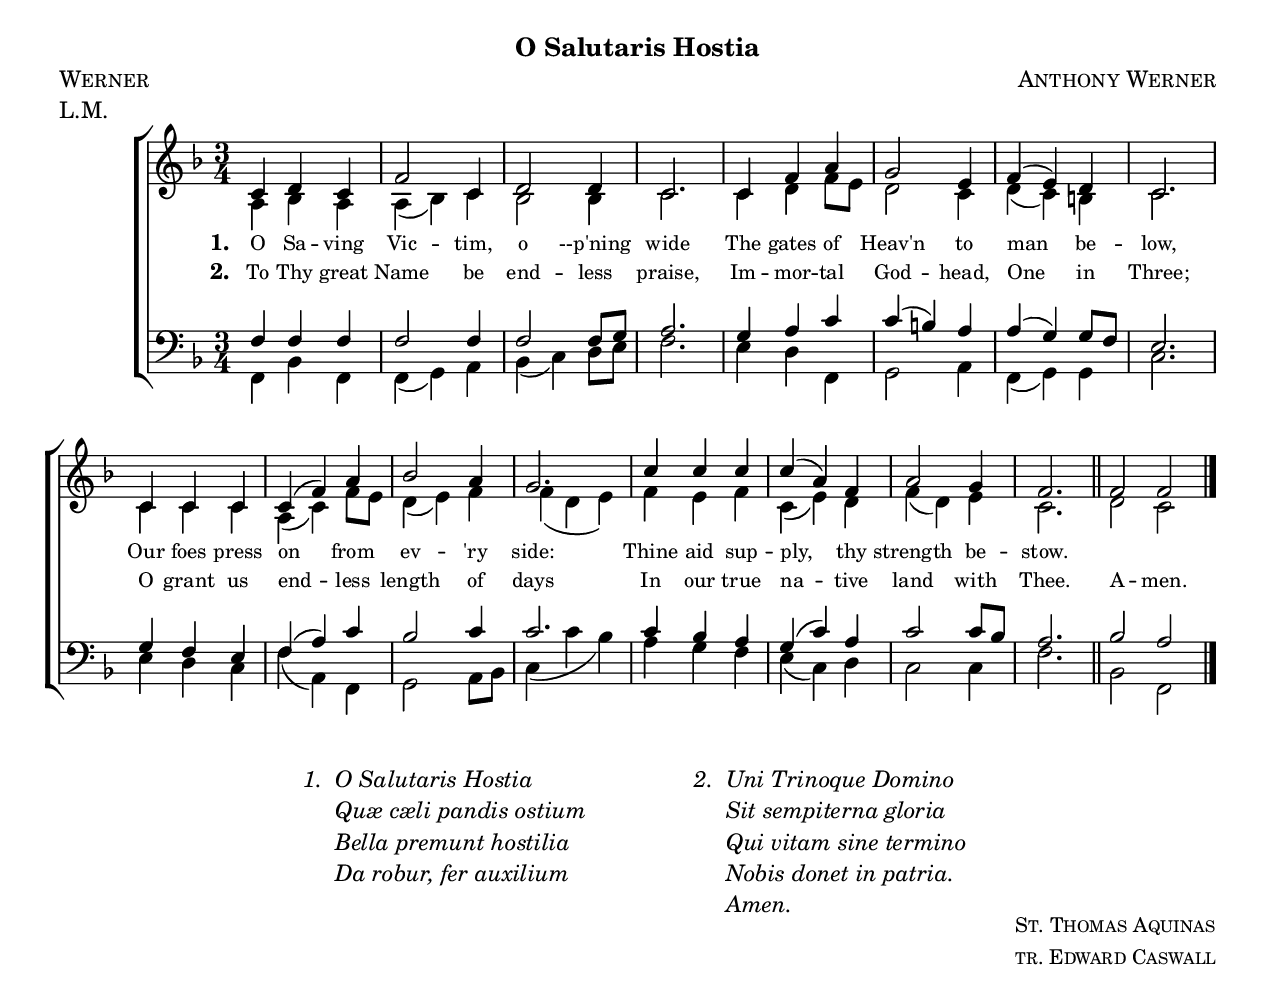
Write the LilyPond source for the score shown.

% Version 1.20
% Last edit: March 24, 2006
% The music and words produced by this source code are believed
% to be in the public domain in the United States. The source
% code itself is covered by the Creative Commons Attribution-
% NonCommercial license, 
% http://creativecommons.org/licenses/by-nc/2.5/
% Attribution: Geoff Horton

\version "2.8.0"
\include "english.ly"

#(set-default-paper-size "letter")
#(set-global-staff-size 20)

title = "O Salutaris Hostia"
poet = "St. Thomas Aquinas"
composer = "Anthony Werner"
translator = "tr. Edward Caswall"
meter = "L.M."
piece = "Werner"
arranger = ""

melody = \relative c' {
  \key f \major
  \time 3/4
  c4 d c |
  f2 c4 |
  d2 d4 |
  c2. |
  c4 f a |
  g2 e4 |
  f( e) d |
  c2. |
  c4 c c |
  c( f) a |
  bf2 a4 |
  g2. |
  c4 c c |
  c( a) f |
  a2 g4 |
  f2.
  \bar "||"
  \cadenzaOn f2 f 
  \bar "|."
}

alto = \relative c' {
  \key f \major
  \time 3/4
  a4 bf a |
  a( bf) c |
  bf2 bf4 |
  c2. |
  c4 d f8 e |
  d2 c4 |
  d( c) b |
  c2. |
  c4 c c |
  a( c) f8 e |
  d4( e) f |
  f( d e) |
  f e f |
  c( e) d |
  f( d) e |
  c2. |
  d2 c
  \bar "|."
}

tenor = \relative c {
  \key f \major
  \time 3/4
  f4 f f |
  f2 f4 |
  f2 f8 g |
  a2. |
  g4 a c |
  c( b) a |
  a( g) g8 f |
  e2. |
  g4 f e |
  f( a) c |
  bf2 c4 |
  c2. |
  c4 bf a |
  g( c) a |
  c2 c8 bf |
  a2. |
  bf2 a
  \bar "|."
}

bass = \relative c, {
  \key f \major
  \time 3/4
  f4 bf f |
  f( g) a |
  bf( c) d8 e |
  f2. |
  e4 d f, |
  g2 a4 |
  f( g) g |
  c2. |
  e4 d c |
  f( a,) f |
  g2 a8 bf |
  c4( c' bf) |
  a g f |
  e( c) d |
  c2 c4 |
  f2. |
  bf,2 f
  \bar "|."
}

wordsOne = \lyricmode {
  \set stanza = "1. "
  O Sa -- ving Vic -- tim, o --p'ning wide
  The gates of Heav'n to man be -- low,
  Our foes press on from ev -- 'ry side:
  Thine aid sup -- ply, thy strength be -- stow.
}

wordsTwo = \lyricmode {
  \set stanza = "2. "
  To Thy great Name be end -- less praise,
  Im -- mor -- tal God -- head, One in Three;
  O grant us end -- less length of days
  In our true na -- tive land with Thee.
  A -- men.
}

\markup {
  \column {
    \fill-line { \large \bold \title } % title
    \fill-line { \caps \piece               % piece
	         \caps \composer      % composer
	  }
    \fill-line { \meter          % meter
	         \arranger           % arranger
	  }
  }
}

\score {
  \context ChoirStaff <<
    \new Staff  <<
      \context Voice = soprano { \voiceOne \melody }
      \context Voice = alto { \voiceTwo \alto }
      \context Lyrics = one \lyricsto soprano \wordsOne
      \context Lyrics = two \lyricsto soprano \wordsTwo
      >>
    \new Staff <<
      \clef bass
      \context Voice = tenor { \voiceThree \tenor }
      \context Voice = bass { \voiceFour \bass }
      >>
    >>
  \layout {
    \context {
      \Score
      % **** Turns off bar numbering
      \remove "Bar_number_engraver"
    }
    \context {
      \Lyrics
      % **** Prevents lyrics from running too close together
      \override LyricSpace #'minimum-distance = #0.6
      % **** Makes the text of lyrics a little smaller
      \override LyricText #'font-size = #-1
      % **** Moves lines of lyrics closer together
      \override VerticalAxisGroup #'minimum-Y-extent = #'(-1 . 1)
    }
  }
}


\markup { 
  \normalsize {
    \fill-line {
      \hspace #3.0
      \hspace #3.0
      \italic {
	\line {
	  "1. "
	  \column {
	    "O Salutaris Hostia"
	    "Quæ cæli pandis ostium"
	    "Bella premunt hostilia"
	    "Da robur, fer auxilium"
	  }
	}
	\hspace #3.0
	\line {
	  "2. "
	  \column {
	    "Uni Trinoque Domino"
	    "Sit sempiterna gloria"
	    "Qui vitam sine termino"
	    "Nobis donet in patria."
	    "Amen."
	  }
	}
      }
      \hspace #3.0
      \hspace #3.0
    }
  }
}

\markup {
  \fill-line {
    " "
    \column {
      \small \caps \poet % poet
      \small \caps \translator % translator
    }
  }
}

%{
  Change log:
  3-24-06 Moved to 2.8 and current formatting
%}